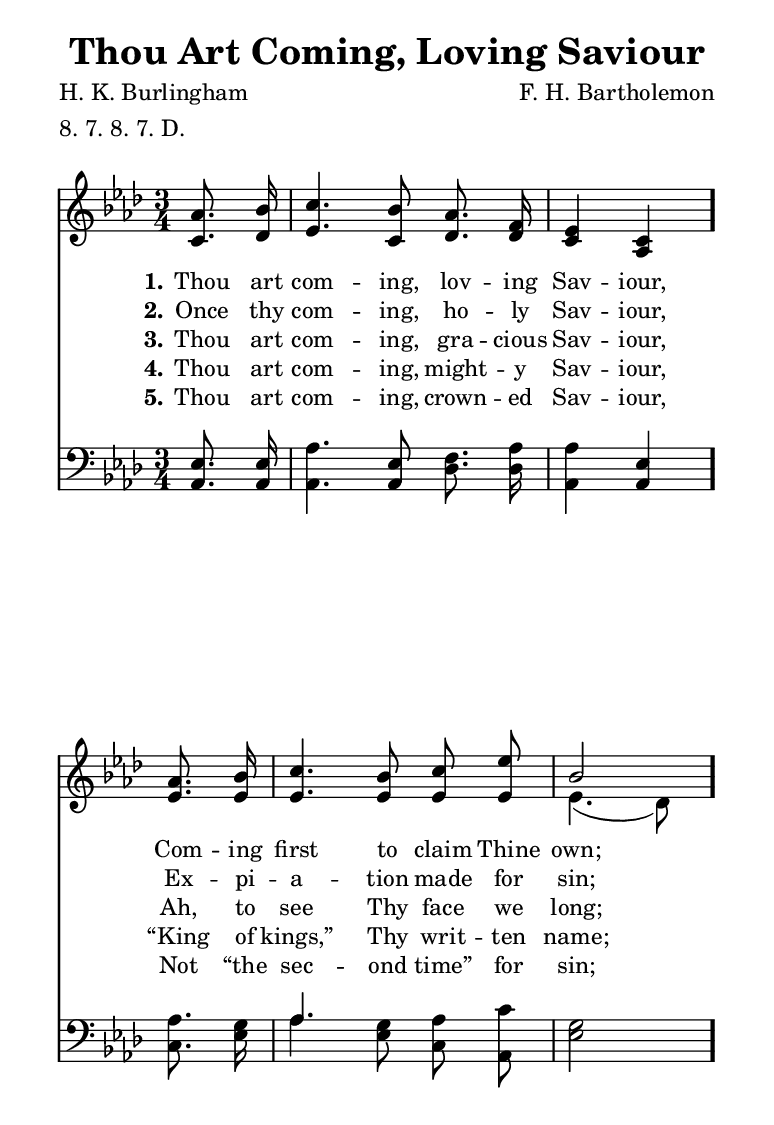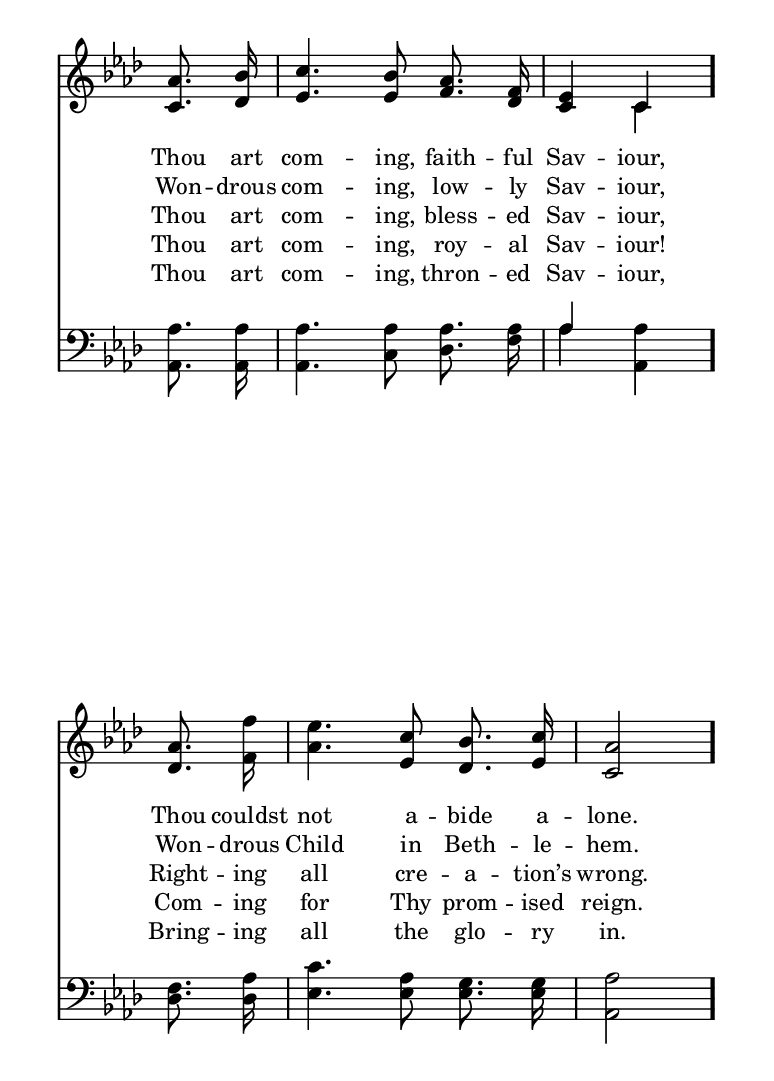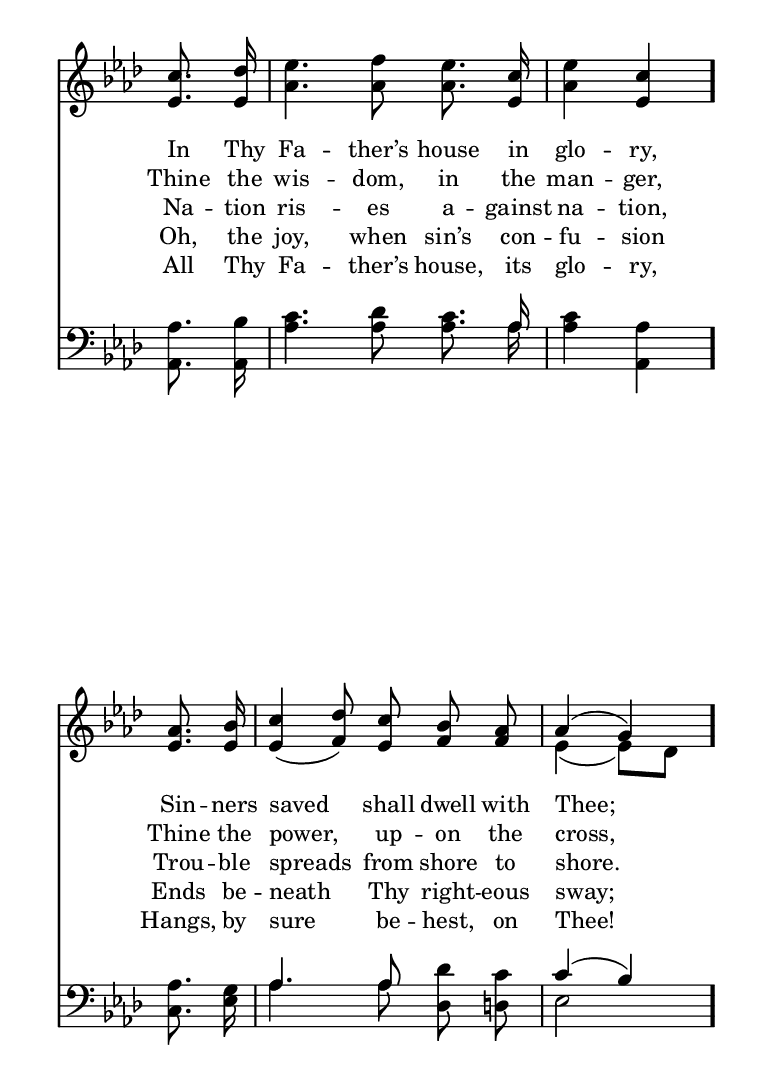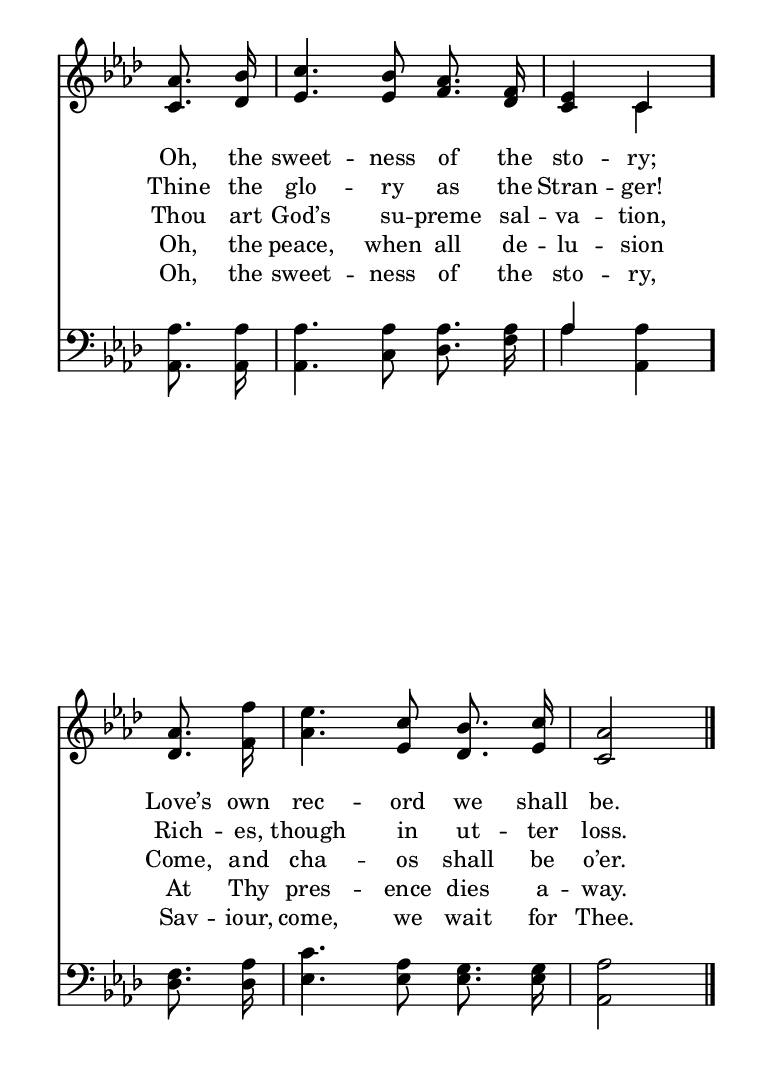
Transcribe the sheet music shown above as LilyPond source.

\include "common/global.ily"
\paper {
  \include "common/paper.ily"
}

\header{
  hymnnumber = "272"
  title = "Thou Art Coming, Loving Saviour"
  tunename = "Autumn"
  meter = "8. 7. 8. 7. D."
  poet = "H. K. Burlingham"
  composer = "F. H. Bartholemon"
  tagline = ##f
}

% for fermata in MIDI
ta = { \tempo 4=80 }
tb = { \tempo 4=40 }

patternAA = { c8. c16 | c4. c8 c8. c16 | c4 c4 }
patternAB = { c8. c16 | c4. c8 c8. c16 | c2 }

patternBA = { c8. c16 | c4. c8 c8 c8   | c2 }
patternBB = { c8. c16 | c4. c8 c8 c8   | c4.( c8) }
patternBC = { c8. c16 | c4( c8) c8 c8 c8 | c4( c4) }
patternBD = { c8. c16 | c4( c8) c8 c8 c8 | c4( c8[) c8] }
patternBE = { c8. c16 | c4.     c8 c8 c8 | c4( c4) }
patternBF = { c8. c16 | c4.     c8 c8 c8 | c2      }

global = {
  \include "common/overrides.ily"
  \override Staff.TimeSignature.style = #'numbered
  \time 3/4
  \override Score.MetronomeMark.transparent = ##t % hide all fermata changes too
  \ta
  \key aes \major
  \partial 4
  \autoBeamOff
}

notesSoprano = {
\global
\relative c'' {

  \changePitch \patternAA { aes bes | c bes aes f | ees c }
  \changePitch \patternBA { aes' bes | c bes c ees | bes }
  \changePitch \patternAA { aes bes | c bes aes f | ees c }
  \changePitch \patternAB { aes' f' | ees c bes c | aes }

  \changePitch \patternAA { c des | ees f ees c | ees c }
  \changePitch \patternBC { aes bes | c des c bes aes | aes g }
  \changePitch \patternAA { aes bes | c bes aes f | ees c }
  \changePitch \patternAB { aes' f' | ees c bes c | aes }

  \bar "|."

}
}

notesAlto = {
\global
\relative e' {

  \changePitch \patternAA { c des | ees c des des | c aes }
  \changePitch \patternBB { ees' ees | ees ees ees ees | ees des }
  \changePitch \patternAA { c des | ees ees f des | c c }
  \changePitch \patternAB { des f | aes ees des ees | c }

  \changePitch \patternAA { ees ees | aes aes aes ees | aes ees }
  \changePitch \patternBD { ees ees | ees f ees f f | ees ees des }
  \changePitch \patternAA { c des | ees ees f des | c c }
  \changePitch \patternAB { des f | aes ees des ees | c }

}
}

notesTenor = {
\global
\relative a {

  \changePitch \patternAA { ees ees | aes ees f aes | aes ees }
  \changePitch \patternBA { aes g | aes g aes c | g }
  \changePitch \patternAA { aes aes | aes aes aes aes | aes aes }
  \changePitch \patternAB { f aes | c aes g g | aes }

  \changePitch \patternAA { aes bes | c des c aes | c aes }
  \changePitch \patternBE { aes g | aes aes des c | c bes }
  \changePitch \patternAA { aes aes | aes aes aes aes | aes aes }
  \changePitch \patternAB { f aes | c aes g g | aes }

}
}

notesBass = {
\global
\relative f, {

  \changePitch \patternAA { aes aes | aes aes des des | aes aes }
  \changePitch \patternBA { c ees | aes ees c aes | ees' }
  \changePitch \patternAA { aes, aes | aes c des f | aes aes, }
  \changePitch \patternAB { des des | ees ees ees ees | aes, }

  \changePitch \patternAA { aes aes | aes' aes aes aes | aes aes, }
  \changePitch \patternBF { c ees | aes aes des, d | ees }
  \changePitch \patternAA { aes, aes | aes c des f | aes aes, }
  \changePitch \patternAB { des des | ees ees ees ees | aes, }

}
}

wordsA = \lyricmode {
\set stanza = "1."

Thou art com -- ing, lov -- ing Sav -- iour, \bar "."
Com -- ing first to claim Thine own; \bar "."
Thou art com -- ing, faith -- ful Sav -- iour, \bar "."
Thou couldst not a -- bide a -- lone. \bar "."
In Thy Fa -- ther’s house in glo -- ry, \bar "."
Sin -- ners saved shall dwell with Thee; \bar "."
Oh, the sweet -- ness of the sto -- ry; \bar "."
Love’s own rec -- ord we shall be. \bar "."

}

wordsB = \lyricmode {
\set stanza = "2."

Once thy com -- ing, ho -- ly Sav -- iour,
Ex -- pi -- a -- tion made for sin;
Won -- drous com -- ing, low -- ly Sav -- iour,
Won -- drous Child in Beth -- le -- hem.
Thine the wis -- dom, in the man -- ger,
Thine the power, up -- on the cross,
Thine the glo -- ry as the Stran -- ger!
Rich -- es, though in ut -- ter loss.

}

wordsC = \lyricmode {
\set stanza = "3."

Thou art com -- ing, gra -- cious Sav -- iour,
Ah, to see Thy face we long;
Thou art com -- ing, bless -- ed Sav -- iour,
Right -- ing all cre -- a -- tion’s wrong.
Na -- tion ris -- es a -- gainst na -- tion,
Trou -- ble spreads from shore to shore.
Thou art God’s su -- preme sal -- va -- tion,
Come, and cha -- os shall be o’er.

}

wordsD = \lyricmode {
\set stanza = "4."

Thou art com -- ing, might -- y Sav -- iour,
“King of kings,” Thy writ -- ten name;
Thou art com -- ing, roy -- al Sav -- iour!
Com -- ing for Thy prom -- ised reign.
Oh, the joy, when sin’s con -- fu -- sion
Ends be -- neath Thy right -- eous sway;
Oh, the peace, when all de -- lu -- sion
At Thy pres -- ence dies a -- way.

}

wordsE = \lyricmode {
\set stanza = "5."

Thou art com -- ing, crown -- ed Sav -- iour,
Not “the sec -- ond time” for sin;
Thou art com -- ing, thron -- ed Sav -- iour,
Bring -- ing all the glo -- ry in.
All Thy Fa -- ther’s house, its glo -- ry,
Hangs, by sure be -- hest, on Thee!
Oh, the sweet -- ness of the sto -- ry,
Sav -- iour, come, we wait for Thee.

}

\score {
  \context ChoirStaff <<
    \context Staff = upper <<
      \set Staff.autoBeaming = ##f
      \set ChoirStaff.systemStartDelimiter = #'SystemStartBar
      \set ChoirStaff.printPartCombineTexts = ##f
      \partcombine #'(2 . 9) \notesSoprano \notesAlto
      \context NullVoice = sopranos { \voiceOne << \notesSoprano >> }
      \context NullVoice = altos { \voiceTwo << \notesAlto >> }
      \context Lyrics = one   \lyricsto sopranos \wordsA
      \context Lyrics = two   \lyricsto sopranos \wordsB
      \context Lyrics = three \lyricsto sopranos \wordsC
      \context Lyrics = four  \lyricsto sopranos \wordsD
      \context Lyrics = five  \lyricsto sopranos \wordsE
    >>
    \context Staff = men <<
      \set Staff.autoBeaming = ##f
      \clef bass
      \set ChoirStaff.printPartCombineTexts = ##f
      \partcombine #'(2 . 9) \notesTenor \notesBass
      \context NullVoice = tenors { \voiceOne << \notesTenor >> }
      \context NullVoice = basses { \voiceTwo << \notesBass >> }
    >>
  >>
  \layout {
    \include "common/layout.ily"
  }
  \midi{
    \include "common/midi.ily"
  }
}

\version "2.19.49"  % necessary for upgrading to future LilyPond versions.

% vi:set et ts=2 sw=2 ai nocindent syntax=lilypond:
